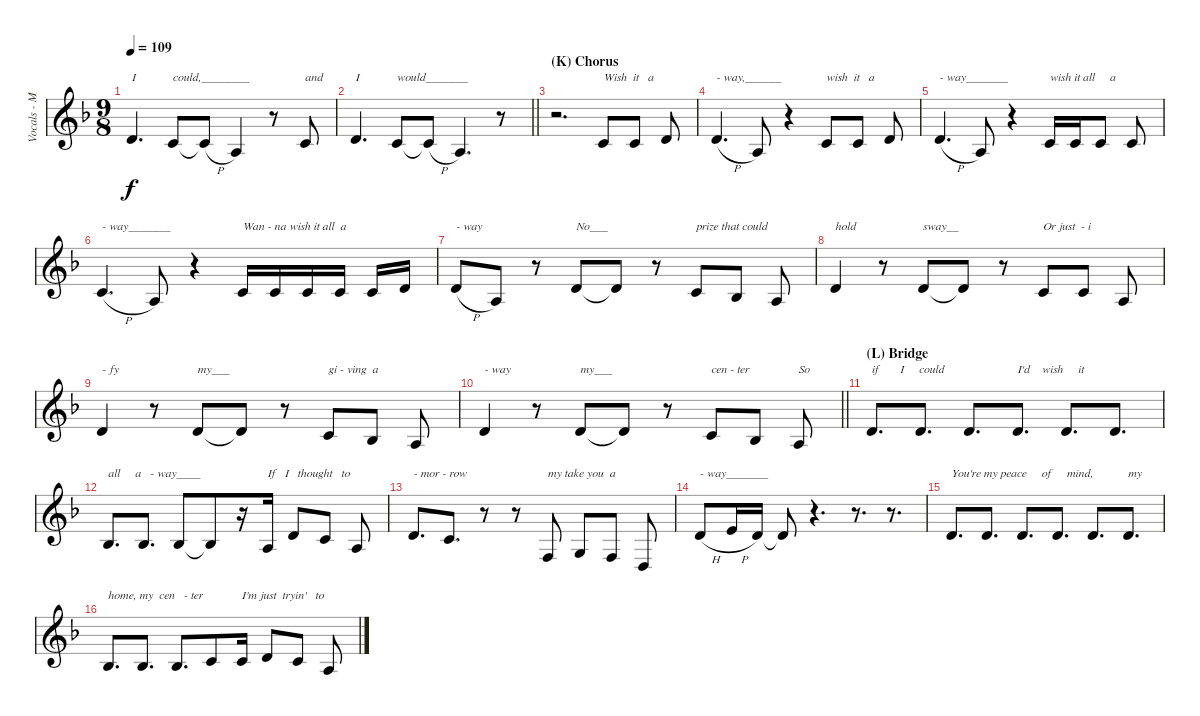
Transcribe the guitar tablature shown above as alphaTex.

\track ("Vocals - Maynard" "Vocals - M") {instrument tuba}
\staff {score}
\tuning (E4 B3 G3 D3 A2 E2) {hide}
\ts (9 8)
\tempo 109
\clef g2
\ks dminor
3.2.4{d txt "I" dy f} 5.3.8{txt "could,________"} 5.3{h t}.8 2.3.4 r.8 1.2.8{txt "and"} |
\barLineRight lightlight
3.2.4{d txt "I"} 5.3.8{txt "would_______"} 5.3{h t}.8 2.3.4{d} r.8 |
\section ("" "(K) Chorus")
r.2{d} 1.2.8{txt "Wish  it   a"} 1.2.8{beam split} 3.2.8 |
7.3{h}.4{d txt "- way,______"} 2.3.8 r.4 1.2.8{txt "wish  it   a"} 1.2.8{beam split} 3.2.8 |
7.3{h}.4{d txt "- way_______"} 2.3.8 r.4 1.2.16{txt "wish it all     a"} 1.2.16 1.2.8{beam split} 1.2.8 |
5.3{h}.4{d txt "- way_______"} 2.3.8 r.4 1.2.16{txt "Wan - na wish it all  a"} 1.2.16 1.2.16 1.2.16{beam split} 1.2.16 3.2.16 |
7.3{h}.8{txt "- way"} 2.3.8 r.8 3.2.8{txt "No___"} 3.2{t}.8 r.8 1.2.8{txt "prize that could"} 3.3.8{beam split} 2.3.8 |
3.2.4{txt "hold"} r.8 3.2.8{txt "sway__"} 3.2{t}.8 r.8 1.2.8{txt "Or just  - i"} 1.2.8{beam split} 2.3.8 |
3.2.4{txt "- fy"} r.8 3.2.8{txt "my___"} 3.2{t}.8 r.8 1.2.8{txt "gi - ving  a"} 3.3.8{beam split} 2.3.8 |
\barLineRight lightlight
3.2.4{txt "- way"} r.8 3.2.8{txt "my___"} 3.2{t}.8 r.8 1.2.8{txt "cen - ter"} 3.3.8{beam split} 2.3.8{txt "So"} |
\section ("" "(L) Bridge")
3.2.8{d txt "if       I     could"} 3.2.8{d} 3.2.8{d} 3.2.8{d txt "I'd    wish     it"} 3.2.8{d} 3.2.8{d} |
3.3.8{d txt "all     a   - way____"} 3.3.8{d} 3.3.8 3.3{t}.8 r.16 2.3.16{txt "If   I   thought   to"} 3.2.8 1.2.8{beam split} 2.3.8 |
3.2.8{d txt "- mor - row"} 1.2.8{d} r.8 r.8 3.4.8{txt "my take you  a" beam split} 5.4.8{beam merge} 3.4.8{beam split} 0.4.8 |
3.2{h}.8{txt "- way_______"} 5.2{h}.16 3.2.16{beam split} 3.2{t}.8 r.4{d} r.8{d} r.8{d} |
3.2.8{d txt "You're my peace     of     mind,"} 3.2.8{d} 3.2.8{d} 3.2.8{d} 3.2.8{d} 3.2.8{d txt "my"} |
3.3.8{d txt "home, my  cen   - ter"} 3.3.8{d} 3.3.8{d} 1.2.8 1.2.16{txt "I'm just  tryin'   to"} 3.2.8 1.2.8{beam split} 2.3.8
